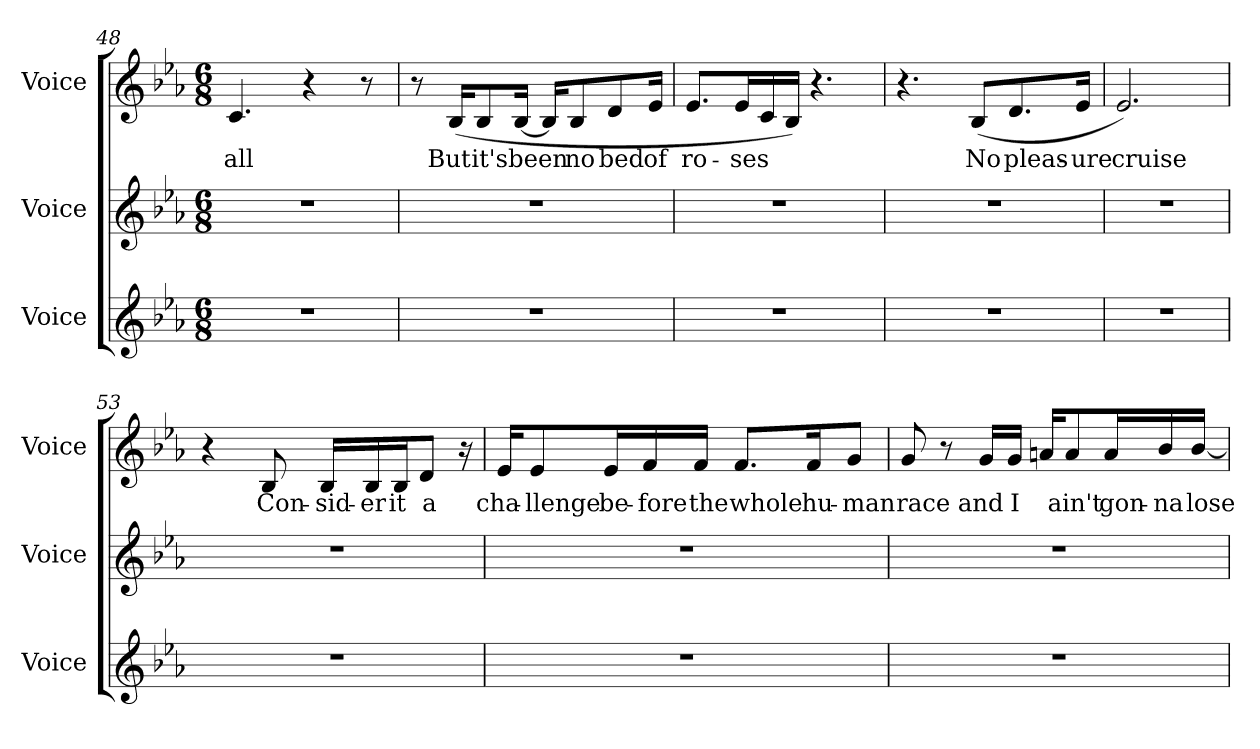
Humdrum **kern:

**kern	**kern	**kern	**text
*part3	*part2	*part1	*part1
*staff3	*staff2	*staff1	*staff1
*I"Voice	*I"Voice	*I"Voice	*
*I'Voice	*I'Voice	*I'Voice	*
*clefG2	*clefG2	*clefG2	*
*k[b-e-a-]	*k[b-e-a-]	*k[b-e-a-]	*
*c:	*c:	*c:	*
*M6/8	*M6/8	*M6/8	*
=48	=48	=48	=48
!LO:N:vis=1	!LO:N:vis=1	!	!
!	!	!	!LO:LY:b:color=#000000
2.r	2.r	4.ci/	all
.	.	4r	.
.	.	8r	.
!!LO:PB:g=z
=49	=49	=49	=49
!LO:N:vis=1	!LO:N:vis=1	!	!
2.r	2.r	8r	.
!	!	!	!LO:LY:b:color=#000000
.	.	(16B-i/KL	But
!	!	!	!LO:LY:b:color=#000000
.	.	8B-i/	it's
!	!	!	!LO:LY:b:color=#000000
.	.	[16B-i/Jk	been
.	.	16B-i/KL]	.
!	!	!	!LO:LY:b:color=#000000
.	.	8B-i/	no
!	!	!	!LO:LY:b:color=#000000
.	.	8di/	bed
!	!	!	!LO:LY:b:color=#000000
.	.	16e-i/Jk	of
=50	=50	=50	=50
!LO:N:vis=1	!LO:N:vis=1	!	!
!	!	!	!LO:LY:b:color=#000000
2.r	2.r	8.e-i/L	ro-
!	!	!	!LO:LY:b:color=#000000
.	.	16e-i/L	-ses
.	.	16ci/	.
.	.	16B-i/JJ)	.
.	.	4.r	.
=51	=51	=51	=51
!LO:N:vis=1	!LO:N:vis=1	!	!
2.r	2.r	4.r	.
!	!	!	!LO:LY:b:color=#000000
.	.	(8B-i/L	No
!	!	!	!LO:LY:b:color=#000000
.	.	8.di/	pleas-
!	!	!	!LO:LY:b:color=#000000
.	.	16e-i/Jk	-ure
=52	=52	=52	=52
!LO:N:vis=1	!LO:N:vis=1	!	!
!	!	!	!LO:LY:b:color=#000000
2.r	2.r	2.e-i/)	cruise
=53	=53	=53	=53
!LO:N:vis=1	!LO:N:vis=1	!	!
2.r	2.r	4r	.
!	!	!	!LO:LY:b:color=#000000
.	.	8B-i/	Con-
!	!	!	!LO:LY:b:color=#000000
.	.	16B-i/LL	-sid-
!	!	!	!LO:LY:b:color=#000000
.	.	16B-i/	-er
!	!	!	!LO:LY:b:color=#000000
.	.	16B-i/J	it
!	!	!	!LO:LY:b:color=#000000
.	.	8di/J	a
.	.	16r	.
!!LO:LB:g=z
=54	=54	=54	=54
!LO:N:vis=1	!LO:N:vis=1	!	!
!	!	!	!LO:LY:b:color=#000000
2.r	2.r	16e-i/KL	cha-
!	!	!	!LO:LY:b:color=#000000
.	.	8e-i/	-llenge
!	!	!	!LO:LY:b:color=#000000
.	.	16e-i/L	be-
!	!	!	!LO:LY:b:color=#000000
.	.	16fi/	-fore
!	!	!	!LO:LY:b:color=#000000
.	.	16fi/JJ	the
!	!	!	!LO:LY:b:color=#000000
.	.	8.fi/L	whole
!	!	!	!LO:LY:b:color=#000000
.	.	16fi/k	hu-
!	!	!	!LO:LY:b:color=#000000
.	.	8gi/J	-man
=55	=55	=55	=55
!LO:N:vis=1	!LO:N:vis=1	!	!
!	!	!	!LO:LY:b:color=#000000
2.r	2.r	8gi/	race
.	.	8r	.
!	!	!	!LO:LY:b:color=#000000
.	.	16gi/LL	and
!	!	!	!LO:LY:b:color=#000000
.	.	16gi/JJ	I
.	.	16ani/KL	.
!	!	!	!LO:LY:b:color=#000000
.	.	8ai/	ain't
!	!	!	!LO:LY:b:color=#000000
.	.	16ai/L	gon-
!	!	!	!LO:LY:b:color=#000000
.	.	16b-i/	-na
!	!	!	!LO:LY:b:color=#000000
.	.	[16b-i/JJ	lose
=	=	=	=
*-	*-	*-	*-
